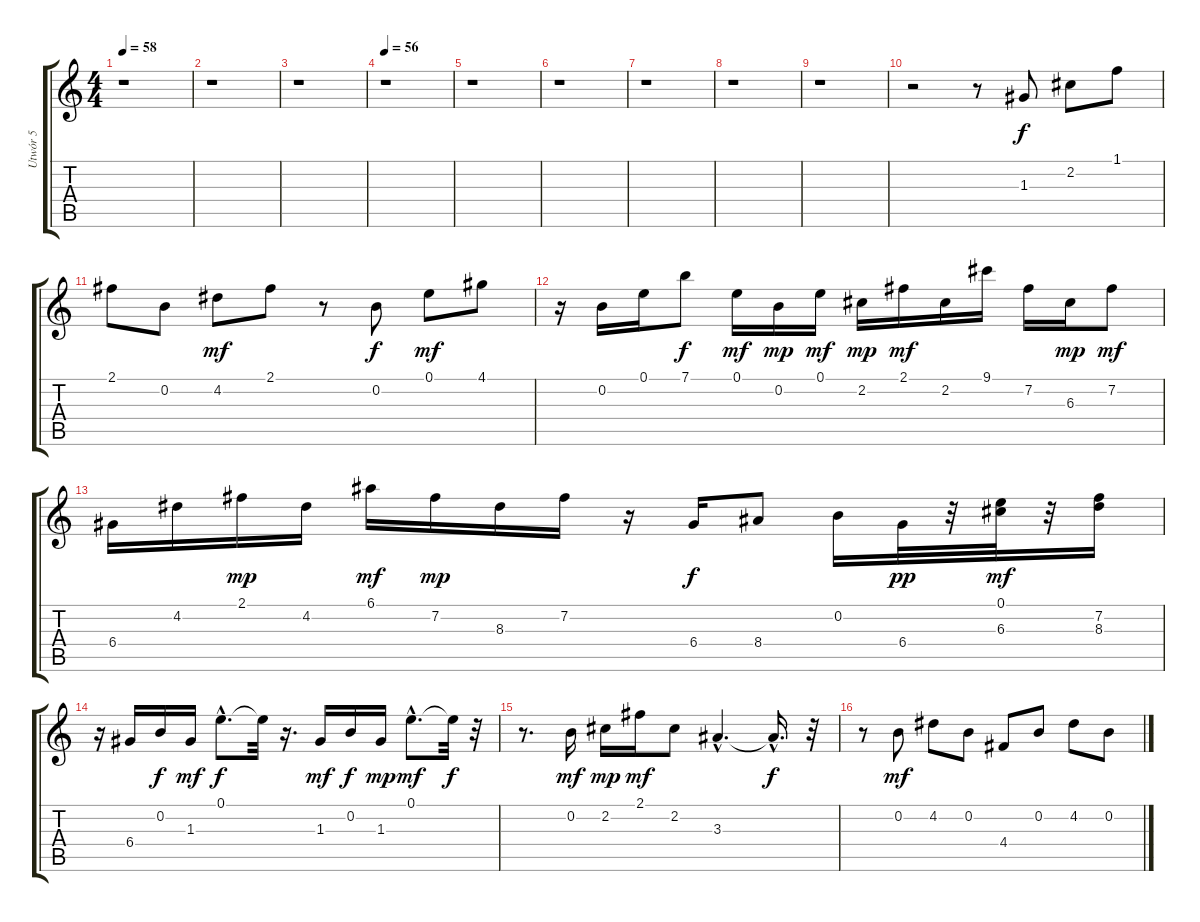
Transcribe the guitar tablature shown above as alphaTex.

\track ("Utwór 5" "Utwór 5") {instrument electricguitarclean}
\staff {score tabs}
\tuning (E4 B3 G3 D3 A2 E2) {hide}
\ts (4 4)
\tempo 58
\clef g2
\ks c
r.1{dy f instrument electricguitarclean} |
r.1 |
r.1 |
\tempo 56
r.1 |
r.1 |
r.1 |
r.1 |
r.1 |
r.1 |
r.2 r.8 1.3.8 2.2.8 1.1.8 |
2.1.8 0.2.8 4.2.8{dy mf} 2.1.8 r.8 0.2.8{dy f} 0.1.8{dy mf} 4.1.8 |
r.16 0.2.16 0.1.16 7.1.8{dy f} 0.1.16{dy mf} 0.2.16{dy mp} 0.1.16{dy mf} 2.2.16{dy mp} 2.1.16{dy mf} 2.2.16 9.1.16 7.2.16 6.3.16{dy mp} 7.2.8{dy mf} |
6.4.16 4.2.16 2.1.16{dy mp} 4.2.16 6.1.16{dy mf} 7.2.16{dy mp} 8.3.16 7.2.16 r.16 6.4.16{dy f} 8.4.8 0.2.16 6.4.32{dy pp} r.32 (0.1 6.3).32{dy mf} r.32 (7.2 8.3).16 |
r.16 6.4.16 0.2.16{dy f} 1.3.16{dy mf} 0.1{hac}.8{d dy f} 0.1{t}.32 r.16{d} 1.3.16{dy mf} 0.2.16{dy f} 1.3.16{dy mp} 0.1{hac}.8{d dy mf} 0.1{t}.32{dy f} r.32 |
r.8{d} 0.2.16{dy mf} 2.2.16{dy mp} 2.1.16{dy mf} 2.2.8 3.3{hac}.4{d} 3.3{hac t}.16{d dy f} r.32 |
r.8 0.2.8{dy mf} 4.2.8 0.2.8 4.4.8 0.2.8 4.2.8 0.2.8
